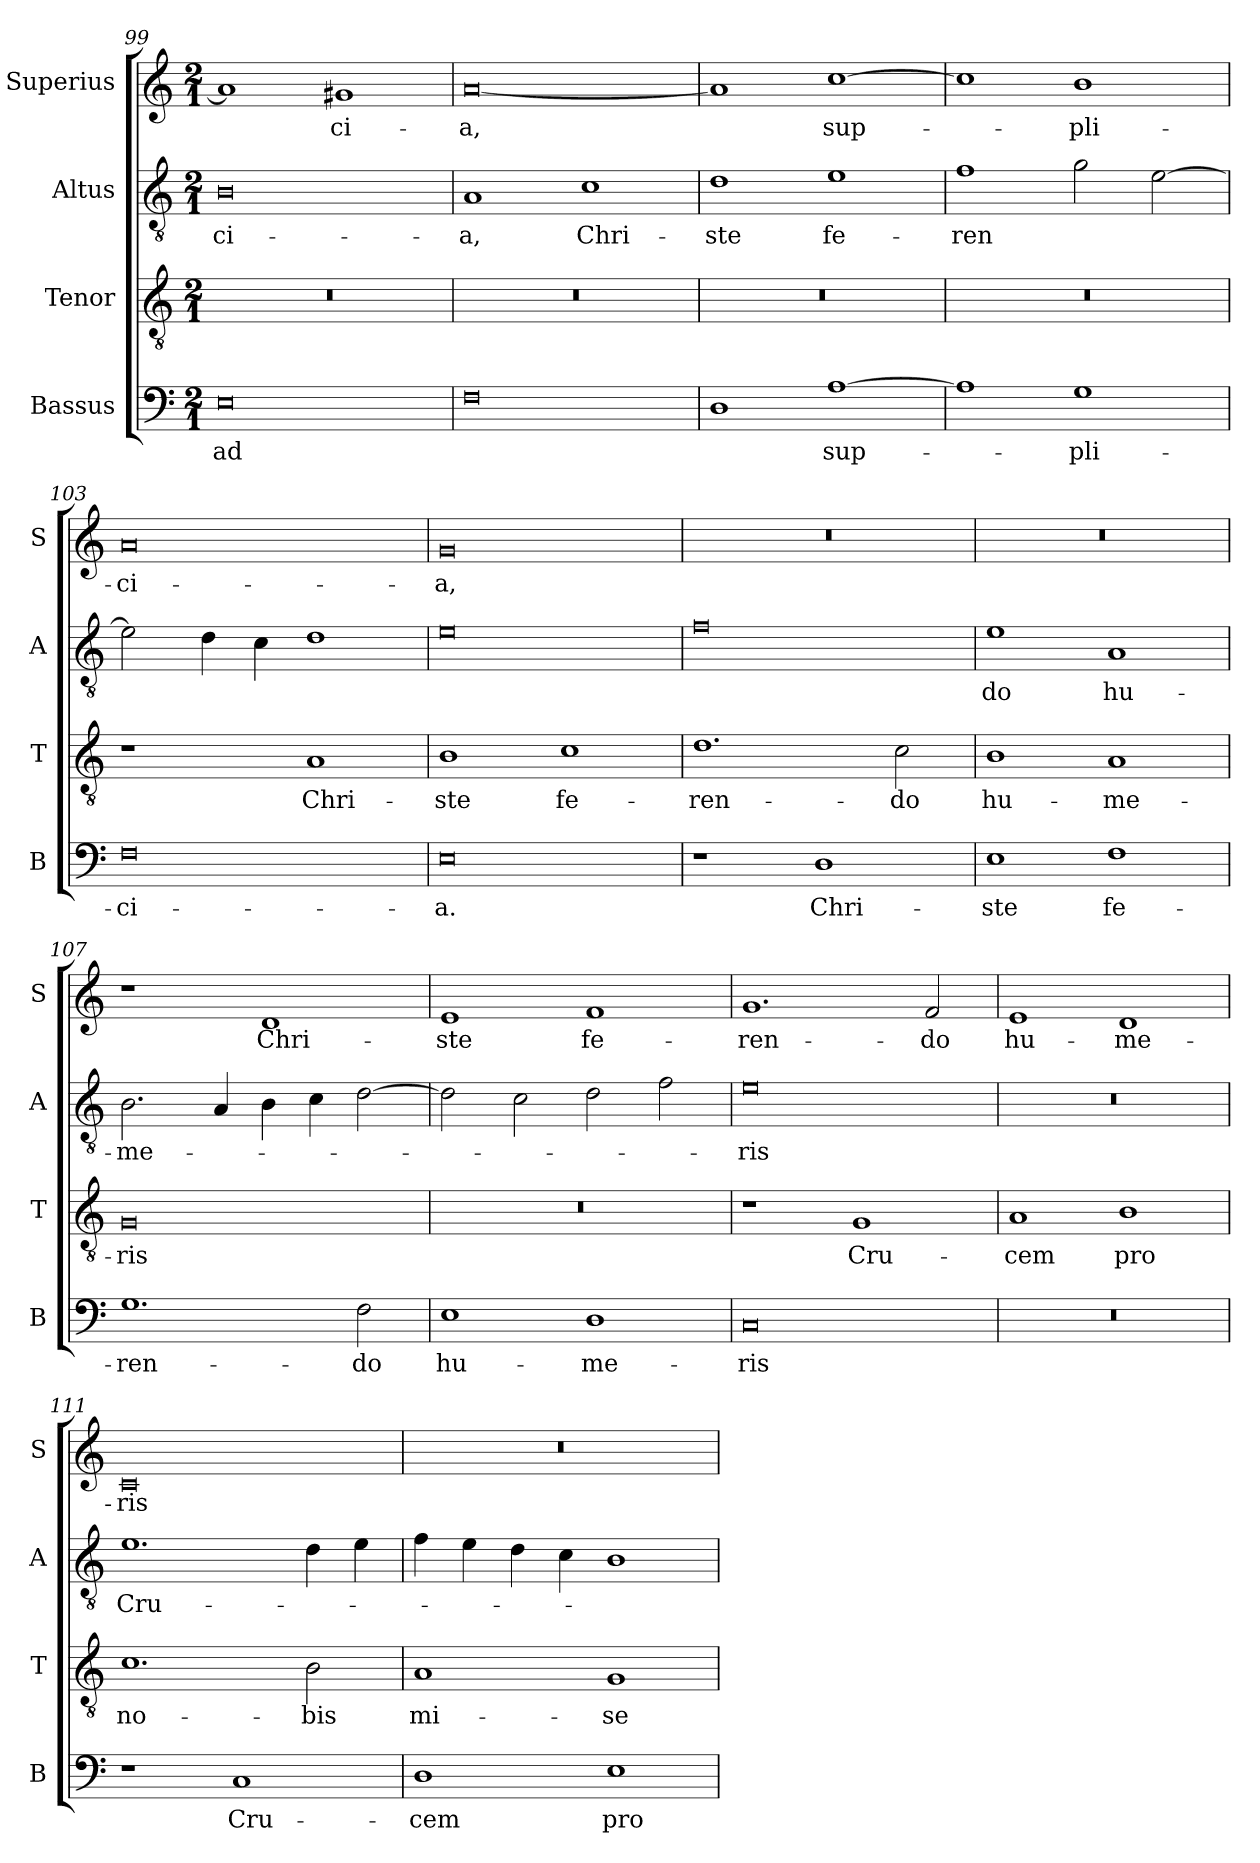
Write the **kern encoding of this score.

**kern	**text	**kern	**text	**kern	**text	**kern	**text
*part4	*part4	*part3	*part3	*part2	*part2	*part1	*part1
*staff4	*staff4	*staff3	*staff3	*staff2	*staff2	*staff1	*staff1
*I"Bassus	*	*I"Tenor	*	*I"Altus	*	*I"Superius	*
*I'B	*	*I'T	*	*I'A	*	*I'S	*
*clefF4	*	*clefGv2	*	*clefGv2	*	*clefG2	*
*k[]	*	*k[]	*	*k[]	*	*k[]	*
*M2/1	*	*M2/1	*	*M2/1	*	*M2/1	*
=99	=99	=99	=99	=99	=99	=99	=99
0E	ad	0r	.	0B	-ci-	1a]	.
.	.	.	.	.	.	1g#X	-ci-
=100	=100	=100	=100	=100	=100	=100	=100
0F	.	0r	.	1A	-a,	[0a	-a,
.	.	.	.	1c	Chri-	.	.
=101	=101	=101	=101	=101	=101	=101	=101
1D	.	0r	.	1d	-ste	1a]	.
[1A	sup-	.	.	1e	fe-	[1cc	sup-
=102	=102	=102	=102	=102	=102	=102	=102
1A]	.	0r	.	1f	-ren	1cc]	.
1G	-pli-	.	.	2g\	.	1b	-pli-
.	.	.	.	[2e\	.	.	.
=103	=103	=103	=103	=103	=103	=103	=103
0F	-ci-	1r	.	2e\]	.	0a	-ci-
.	.	.	.	4d\	.	.	.
.	.	.	.	4c\	.	.	.
.	.	1A	Chri-	1d	.	.	.
=104	=104	=104	=104	=104	=104	=104	=104
0E	-a.	1B	-ste	0e	.	0g	-a,
.	.	1c	fe-	.	.	.	.
=105	=105	=105	=105	=105	=105	=105	=105
1r	.	1.d	-ren-	0f	.	0r	.
1D	Chri-	.	.	.	.	.	.
.	.	2c\	-do	.	.	.	.
=106	=106	=106	=106	=106	=106	=106	=106
1E	-ste	1B	hu-	1e	-do	0r	.
1F	fe-	1A	-me-	1A	hu-	.	.
=107	=107	=107	=107	=107	=107	=107	=107
1.G	-ren-	0G	-ris	2.B\	-me-	1r	.
.	.	.	.	4A/	.	.	.
.	.	.	.	4B\	.	1d	Chri-
.	.	.	.	4c\	.	.	.
2F\	-do	.	.	[2d\	.	.	.
=108	=108	=108	=108	=108	=108	=108	=108
1E	hu-	0r	.	2d\]	.	1e	-ste
.	.	.	.	2c\	.	.	.
1D	-me-	.	.	2d\	.	1f	fe-
.	.	.	.	2f\	.	.	.
=109	=109	=109	=109	=109	=109	=109	=109
0C	-ris	1r	.	0e	-ris	1.g	-ren-
.	.	1G	Cru-	.	.	.	.
.	.	.	.	.	.	2f/	-do
=110	=110	=110	=110	=110	=110	=110	=110
0r	.	1A	-cem	0r	.	1e	hu-
.	.	1B	pro	.	.	1d	-me-
=111	=111	=111	=111	=111	=111	=111	=111
1r	.	1.c	no-	1.e	Cru-	0c	-ris
1C	Cru-	.	.	.	.	.	.
.	.	2B\	-bis	4d\	.	.	.
.	.	.	.	4e\	.	.	.
=112	=112	=112	=112	=112	=112	=112	=112
1D	-cem	1A	mi-	4f\	.	0r	.
.	.	.	.	4e\	.	.	.
.	.	.	.	4d\	.	.	.
.	.	.	.	4c\	.	.	.
1E	pro	1G	-se-	1B	.	.	.
=	=	=	=	=	=	=	=
*-	*-	*-	*-	*-	*-	*-	*-
